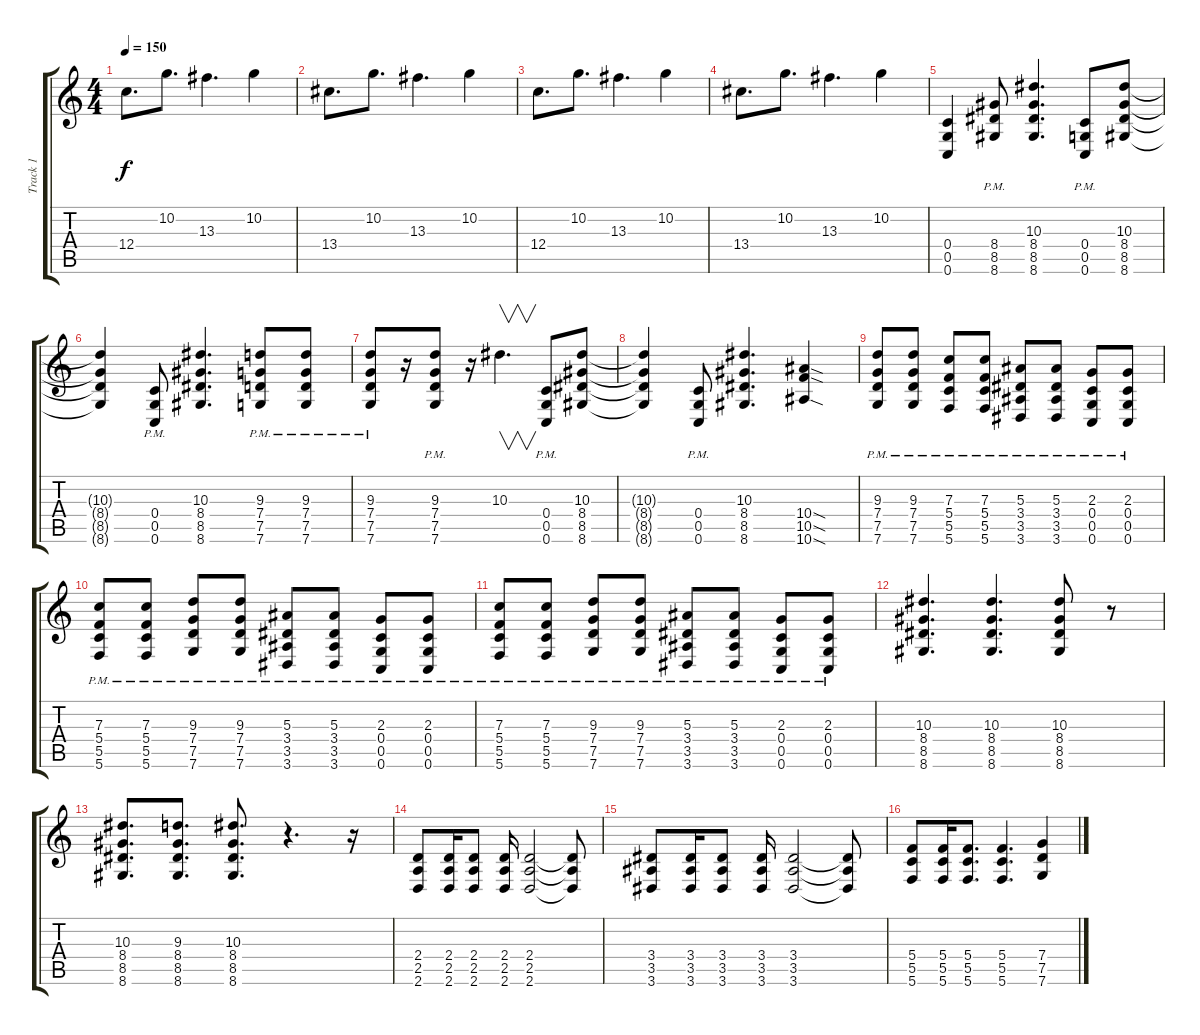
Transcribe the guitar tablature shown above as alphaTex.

\track ("Track 1" "Track 1") {instrument distortionguitar}
\staff {score tabs}
\tuning (D4 A3 F3 C3 G2 C2) {hide}
\ts (4 4)
\tempo 150
\clef g2
\ks c
12.4.8{d dy f} 10.2.8{d} 13.3.4{d} 10.2.4 |
13.4.8{d} 10.2.8{d} 13.3.4{d} 10.2.4 |
12.4.8{d} 10.2.8{d} 13.3.4{d} 10.2.4 |
13.4.8{d} 10.2.8{d} 13.3.4{d} 10.2.4 |
(0.4 0.5 0.6).4 (8.4{pm} 8.5{pm} 8.6{pm}).8 (10.3 8.4 8.5 8.6).4{d} (0.4{pm} 0.5{pm} 0.6{pm}).8 (10.3 8.4 8.5 8.6).8 |
(10.3{t} 8.4{t} 8.5{t} 8.6{t}).4 (0.4{pm} 0.5{pm} 0.6{pm}).8 (10.3 8.4 8.5 8.6).4{d} (9.3{pm} 7.4{pm} 7.5{pm} 7.6{pm}).8 (9.3{pm} 7.4{pm} 7.5{pm} 7.6{pm}).8 |
(9.3{pm} 7.4{pm} 7.5{pm} 7.6{pm}).8{instrument distortionguitar} r.16 (9.3{pm} 7.4{pm} 7.5{pm} 7.6{pm}).8 r.16 10.3.4{v d instrument guitarharmonics} (0.4{pm} 0.5{pm} 0.6{pm}).8{instrument distortionguitar} (10.3 8.4 8.5 8.6).8 |
(10.3{t} 8.4{t} 8.5{t} 8.6{t}).4 (0.4{pm} 0.5{pm} 0.6{pm}).8 (10.3 8.4 8.5 8.6).4{d} (10.4{sod} 10.5{sod} 10.6{sod}).4 |
(9.3{pm} 7.4{pm} 7.5{pm} 7.6{pm}).8 (9.3{pm} 7.4{pm} 7.5{pm} 7.6{pm}).8 (7.3{pm} 5.4{pm} 5.5{pm} 5.6{pm}).8 (7.3{pm} 5.4{pm} 5.5{pm} 5.6{pm}).8 (5.3{pm} 3.4{pm} 3.5{pm} 3.6{pm}).8 (5.3{pm} 3.4{pm} 3.5{pm} 3.6{pm}).8 (2.3{pm} 0.4{pm} 0.5{pm} 0.6{pm}).8 (2.3{pm} 0.4{pm} 0.5{pm} 0.6{pm}).8 |
(7.3{pm} 5.4{pm} 5.5{pm} 5.6{pm}).8 (7.3{pm} 5.4{pm} 5.5{pm} 5.6{pm}).8 (9.3{pm} 7.4{pm} 7.5{pm} 7.6{pm}).8 (9.3{pm} 7.4{pm} 7.5{pm} 7.6{pm}).8 (5.3{pm} 3.4{pm} 3.5{pm} 3.6{pm}).8 (5.3{pm} 3.4{pm} 3.5{pm} 3.6{pm}).8 (2.3{pm} 0.4{pm} 0.5{pm} 0.6{pm}).8 (2.3{pm} 0.4{pm} 0.5{pm} 0.6{pm}).8 |
(7.3{pm} 5.4{pm} 5.5{pm} 5.6{pm}).8 (7.3{pm} 5.4{pm} 5.5{pm} 5.6{pm}).8 (9.3{pm} 7.4{pm} 7.5{pm} 7.6{pm}).8 (9.3{pm} 7.4{pm} 7.5{pm} 7.6{pm}).8 (5.3{pm} 3.4{pm} 3.5{pm} 3.6{pm}).8 (5.3{pm} 3.4{pm} 3.5{pm} 3.6{pm}).8 (2.3{pm} 0.4{pm} 0.5{pm} 0.6{pm}).8 (2.3{pm} 0.4{pm} 0.5{pm} 0.6{pm}).8 |
(10.3 8.4 8.5 8.6).4{d} (10.3 8.4 8.5 8.6).4{d} (10.3 8.4 8.5 8.6).8 r.8 |
(10.3 8.4 8.5 8.6).8{d} (9.3 8.4 8.5 8.6).8{d} (10.3 8.4 8.5 8.6).8{d} r.4{d} r.16 |
(2.4 2.5 2.6).8 (2.4 2.5 2.6).16 (2.4 2.5 2.6).8 (2.4 2.5 2.6).16 (2.4 2.5 2.6).2 (2.4{t} 2.5{t} 2.6{t}).8 |
(3.4 3.5 3.6).8 (3.4 3.5 3.6).16 (3.4 3.5 3.6).8 (3.4 3.5 3.6).16 (3.4 3.5 3.6).2 (3.4{t} 3.5{t} 3.6{t}).8 |
(5.4 5.5 5.6).8 (5.4 5.5 5.6).16 (5.4 5.5 5.6).8{d} (5.4 5.5 5.6).4{d} (7.4 7.5 7.6).4
